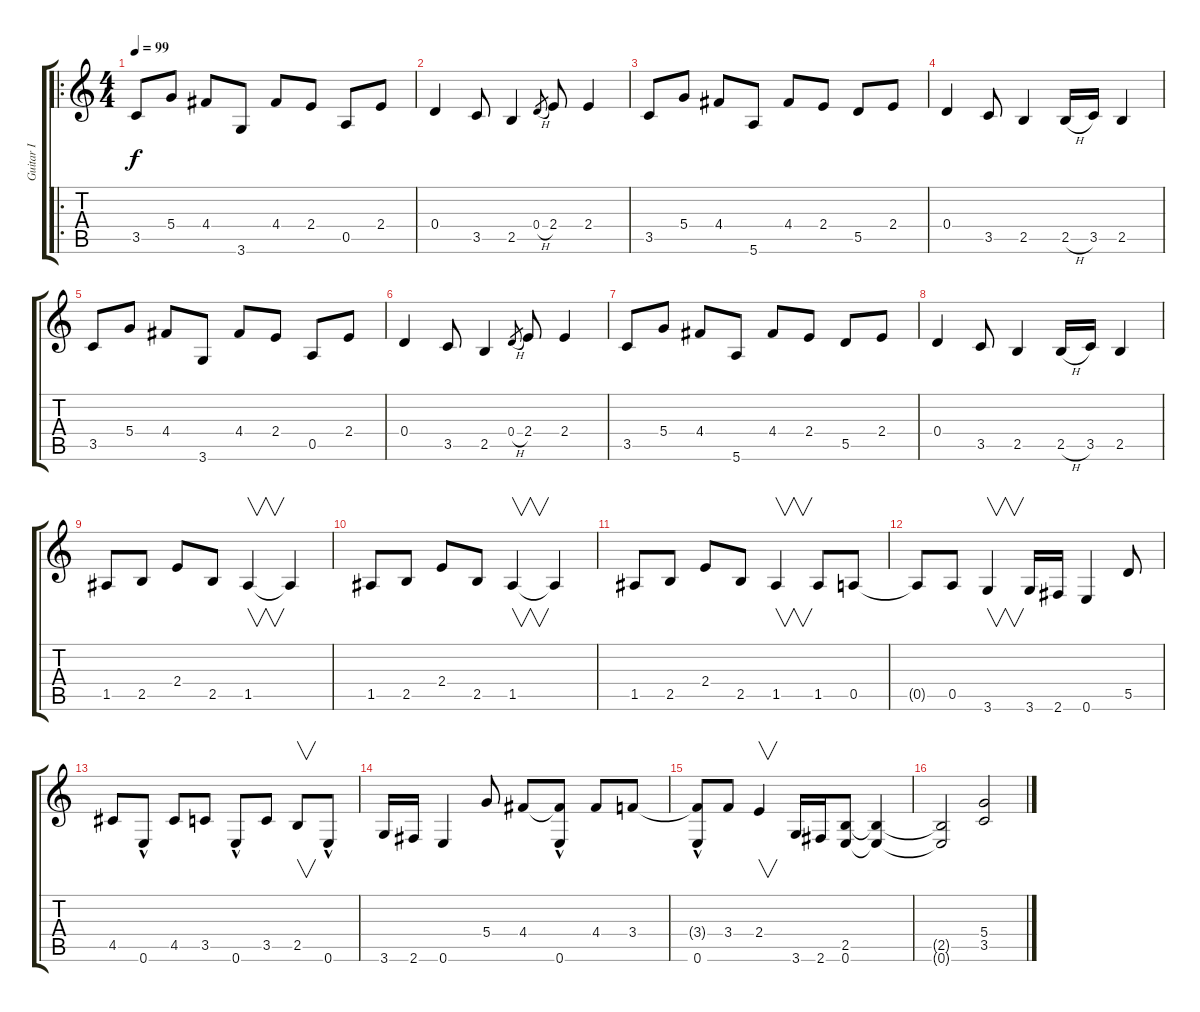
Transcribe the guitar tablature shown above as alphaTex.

\track ("Guitar I" "Guitar I") {instrument overdrivenguitar}
\staff {score tabs}
\tuning (E4 B3 G3 D3 A2 E2) {hide}
\ro
\ts (4 4)
\tempo 99
\clef g2
\ks c
3.5.8{dy f instrument overdrivenguitar} 5.4.8 4.4.8 3.6.8 4.4.8 2.4.8 0.5.8 2.4.8 |
0.4.4 3.5.8 2.5.4 0.4{h}.8{gr} 2.4.8 2.4.4 |
3.5.8 5.4.8 4.4.8 5.6.8 4.4.8 2.4.8 5.5.8 2.4.8 |
0.4.4 3.5.8 2.5.4 2.5{h}.16 3.5.16 2.5.4 |
3.5.8 5.4.8 4.4.8 3.6.8 4.4.8 2.4.8 0.5.8 2.4.8 |
0.4.4 3.5.8 2.5.4 0.4{h}.8{gr} 2.4.8 2.4.4 |
3.5.8 5.4.8 4.4.8 5.6.8 4.4.8 2.4.8 5.5.8 2.4.8 |
0.4.4 3.5.8 2.5.4 2.5{h}.16 3.5.16 2.5.4 |
1.5.8 2.5.8 2.4.8 2.5.8 1.5.4{v} 1.5{t}.4 |
1.5.8 2.5.8 2.4.8 2.5.8 1.5.4{v} 1.5{t}.4 |
1.5.8 2.5.8 2.4.8 2.5.8 1.5.4{v} 1.5.8 0.5.8 |
0.5{t}.8 0.5.8 3.6.4{v} 3.6.16 2.6.16 0.6.4 5.5.8 |
4.5.8 0.6{hac}.8 4.5.8 3.5.8 0.6{hac}.8 3.5.8 2.5.8{v} 0.6{hac}.8 |
3.6.16 2.6.16 0.6.4 5.4.8 4.4.8 (4.4{t} 0.6{hac}).8 4.4.8 3.4.8 |
(3.4{t} 0.6{hac}).8 3.4.8 2.4.4{v} 3.6.16 2.6.16 (2.5 0.6).8 (2.5{t} 0.6{t}).4 |
(2.5{t} 0.6{t}).2 (5.4 3.5).2
